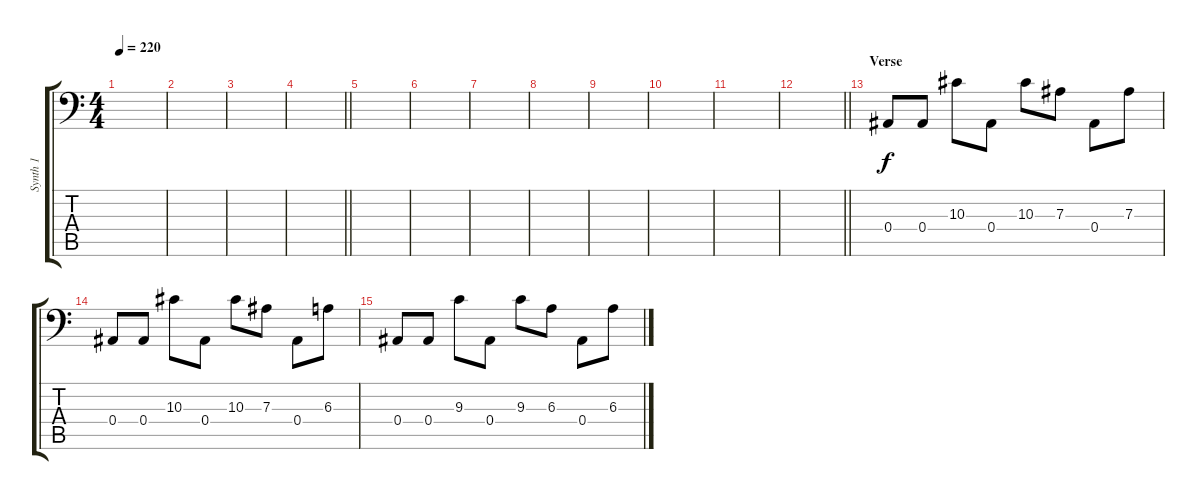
\track ("Synth 1" "Synth 1") {instrument pad3polysynth}
\staff {score tabs}
\tuning (C4 G3 Eb3 Bb2 F2 Bb1) {hide}
\ts (4 4)
\tempo 220
\clef f4
\ks c
|
|
|
\barLineRight lightlight
|
\section ("" "")
|
|
|
|
|
|
|
\barLineRight lightlight
|
\section ("" "Verse")
0.4.8 0.4.8 10.3.8 0.4.8 10.3.8 7.3.8 0.4.8 7.3.8 |
0.4.8 0.4.8 10.3.8 0.4.8 10.3.8 7.3.8 0.4.8 6.3.8 |
0.4.8 0.4.8 9.3.8 0.4.8 9.3.8 6.3.8 0.4.8 6.3.8
